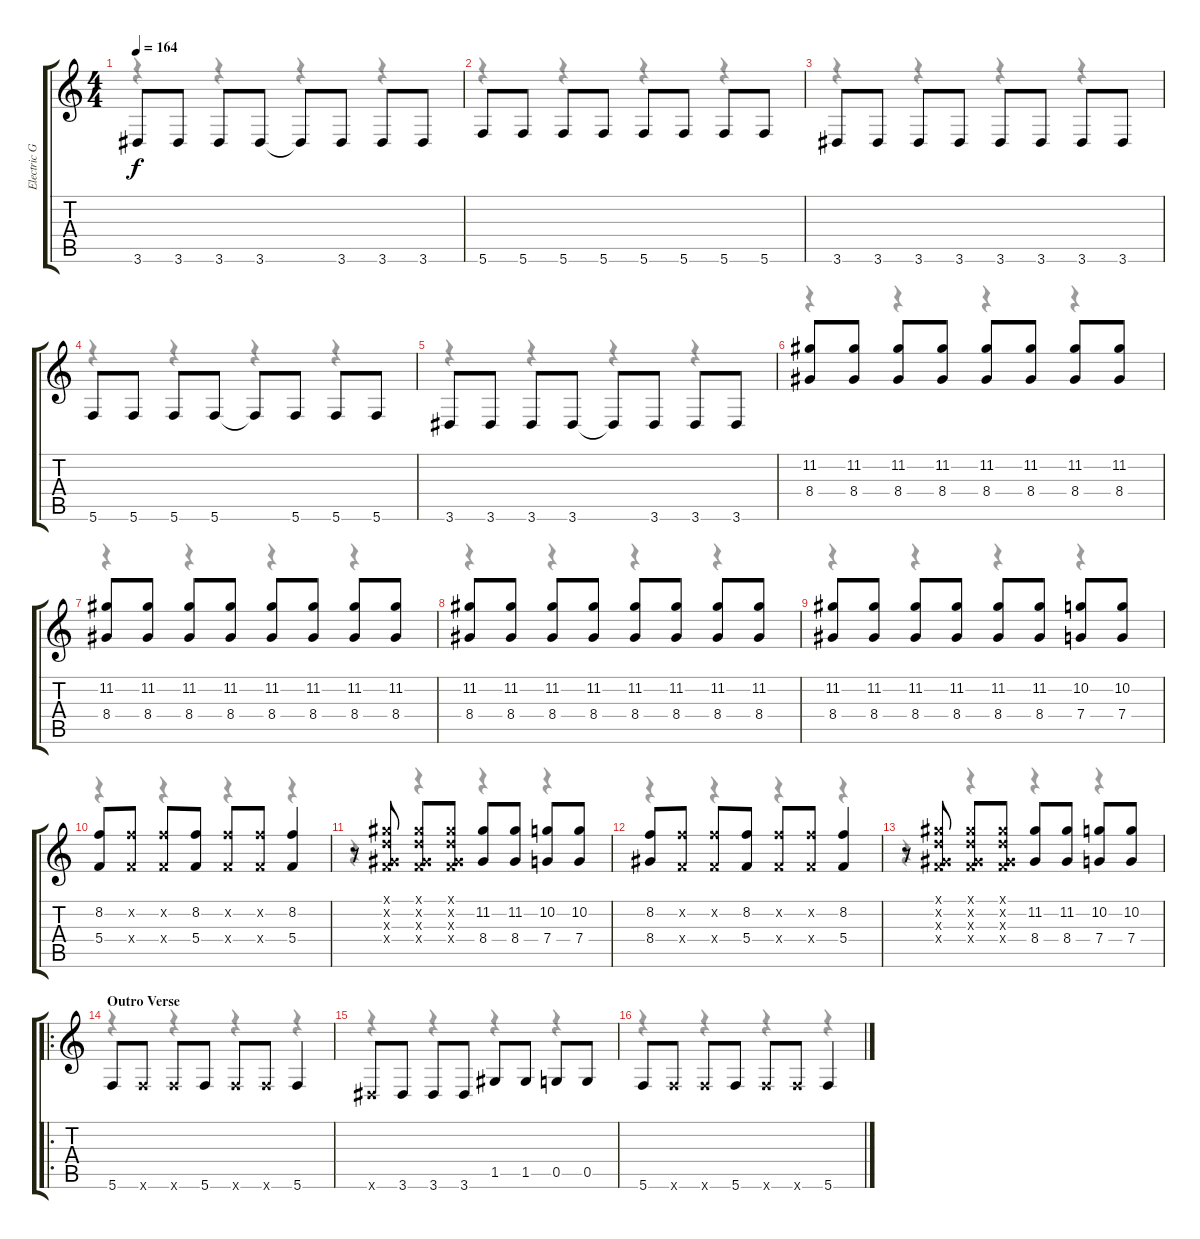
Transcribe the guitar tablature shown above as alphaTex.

\track ("Electric Guitar I" "Electric G") {instrument electricguitarclean}
\staff {score tabs}
\tuning (D4 A3 F3 C3 G2 C2) {hide}
\voice
\ts (4 4)
\tempo 164
\clef g2
\ks c
3.6.8{dy f} 3.6.8 3.6.8 3.6.8 3.6{t}.8 3.6.8 3.6.8 3.6.8 |
5.6.8 5.6.8 5.6.8 5.6.8 5.6.8 5.6.8 5.6.8 5.6.8 |
3.6.8 3.6.8 3.6.8 3.6.8 3.6.8 3.6.8 3.6.8 3.6.8 |
5.6.8 5.6.8 5.6.8 5.6.8 5.6{t}.8 5.6.8 5.6.8 5.6.8 |
3.6.8 3.6.8 3.6.8 3.6.8 3.6{t}.8 3.6.8 3.6.8 3.6.8 |
(11.2 8.4).8 (11.2 8.4).8 (11.2 8.4).8 (11.2 8.4).8 (11.2 8.4).8 (11.2 8.4).8 (11.2 8.4).8 (11.2 8.4).8 |
(11.2 8.4).8 (11.2 8.4).8 (11.2 8.4).8 (11.2 8.4).8 (11.2 8.4).8 (11.2 8.4).8 (11.2 8.4).8 (11.2 8.4).8 |
(11.2 8.4).8 (11.2 8.4).8 (11.2 8.4).8 (11.2 8.4).8 (11.2 8.4).8 (11.2 8.4).8 (11.2 8.4).8 (11.2 8.4).8 |
(11.2 8.4).8 (11.2 8.4).8 (11.2 8.4).8 (11.2 8.4).8 (11.2 8.4).8 (11.2 8.4).8 (10.2 7.4).8 (10.2 7.4).8 |
(8.2 5.4).8 (8.2{x} 5.4{x}).8 (8.2{x} 5.4{x}).8 (8.2 5.4).8 (8.2{x} 5.4{x}).8 (8.2{x} 5.4{x}).8 (8.2 5.4).4 |
r.8 (0.1{x} 11.2{x} 0.3{x} 8.4{x}).8 (0.1{x} 11.2{x} 0.3{x} 8.4{x}).8 (0.1{x} 11.2{x} 0.3{x} 8.4{x}).8 (11.2 8.4).8 (11.2 8.4).8 (10.2 7.4).8 (10.2 7.4).8 |
(8.2 8.4).8 (8.2{x} 5.4{x}).8 (8.2{x} 5.4{x}).8 (8.2 5.4).8 (8.2{x} 5.4{x}).8 (8.2{x} 5.4{x}).8 (8.2 5.4).4 |
r.8 (0.1{x} 11.2{x} 0.3{x} 8.4{x}).8 (0.1{x} 11.2{x} 0.3{x} 8.4{x}).8 (0.1{x} 11.2{x} 0.3{x} 8.4{x}).8 (11.2 8.4).8 (11.2 8.4).8 (10.2 7.4).8 (10.2 7.4).8 |
\ro
\section ("" "Outro Verse")
5.6.8 5.6{x}.8 5.6{x}.8 5.6.8 5.6{x}.8 5.6{x}.8 5.6.4 |
3.6{x}.8 3.6.8 3.6.8 3.6.8 1.5.8 1.5.8 0.5.8 0.5.8 |
5.6.8 5.6{x}.8 5.6{x}.8 5.6.8 5.6{x}.8 5.6{x}.8 5.6.4
\voice
\clef g2
\ottava regular
\simile none
\ks c
r.4{dy f} r.4 r.4 r.4 |
r.4 r.4 r.4 r.4 |
r.4 r.4 r.4 r.4 |
r.4 r.4 r.4 r.4 |
r.4 r.4 r.4 r.4 |
r.4 r.4 r.4 r.4 |
r.4 r.4 r.4 r.4 |
r.4 r.4 r.4 r.4 |
r.4 r.4 r.4 r.4 |
r.4 r.4 r.4 r.4 |
r.4 r.4 r.4 r.4 |
r.4 r.4 r.4 r.4 |
r.4 r.4 r.4 r.4 |
r.4 r.4 r.4 r.4 |
r.4 r.4 r.4 r.4 |
r.4 r.4 r.4 r.4
